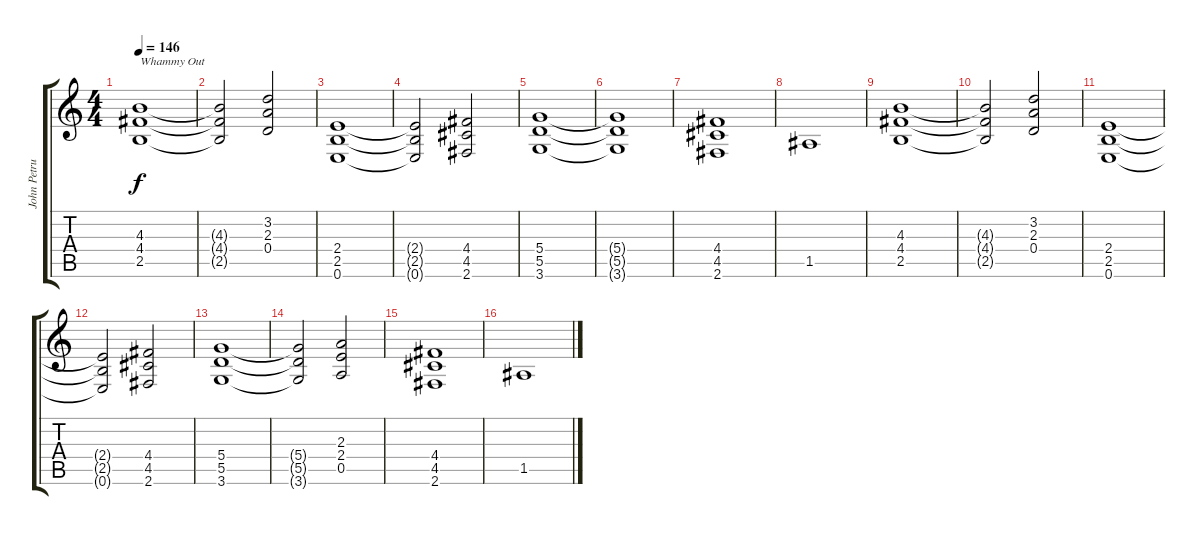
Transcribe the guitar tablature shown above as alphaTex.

\track ("John Petrucci" "John Petru") {instrument distortionguitar}
\staff {score tabs}
\tuning (E4 B3 G3 D3 A2 E2) {hide}
\ts (4 4)
\tempo 146
\clef g2
\ks c
(4.3 4.4 2.5).1{txt "Whammy Out" dy f} |
(4.3{t} 4.4{t} 2.5{t}).2 (3.2 2.3 0.4).2 |
(2.4 2.5 0.6).1 |
(2.4{t} 2.5{t} 0.6{t}).2 (4.4 4.5 2.6).2 |
(5.4 5.5 3.6).1 |
(5.4{t} 5.5{t} 3.6{t}).1 |
(4.4 4.5 2.6).1 |
1.5.1 |
(4.3 4.4 2.5).1 |
(4.3{t} 4.4{t} 2.5{t}).2 (3.2 2.3 0.4).2 |
(2.4 2.5 0.6).1 |
(2.4{t} 2.5{t} 0.6{t}).2 (4.4 4.5 2.6).2 |
(5.4 5.5 3.6).1 |
(5.4{t} 5.5{t} 3.6{t}).2 (2.3 2.4 0.5).2 |
(4.4 4.5 2.6).1 |
1.5.1
